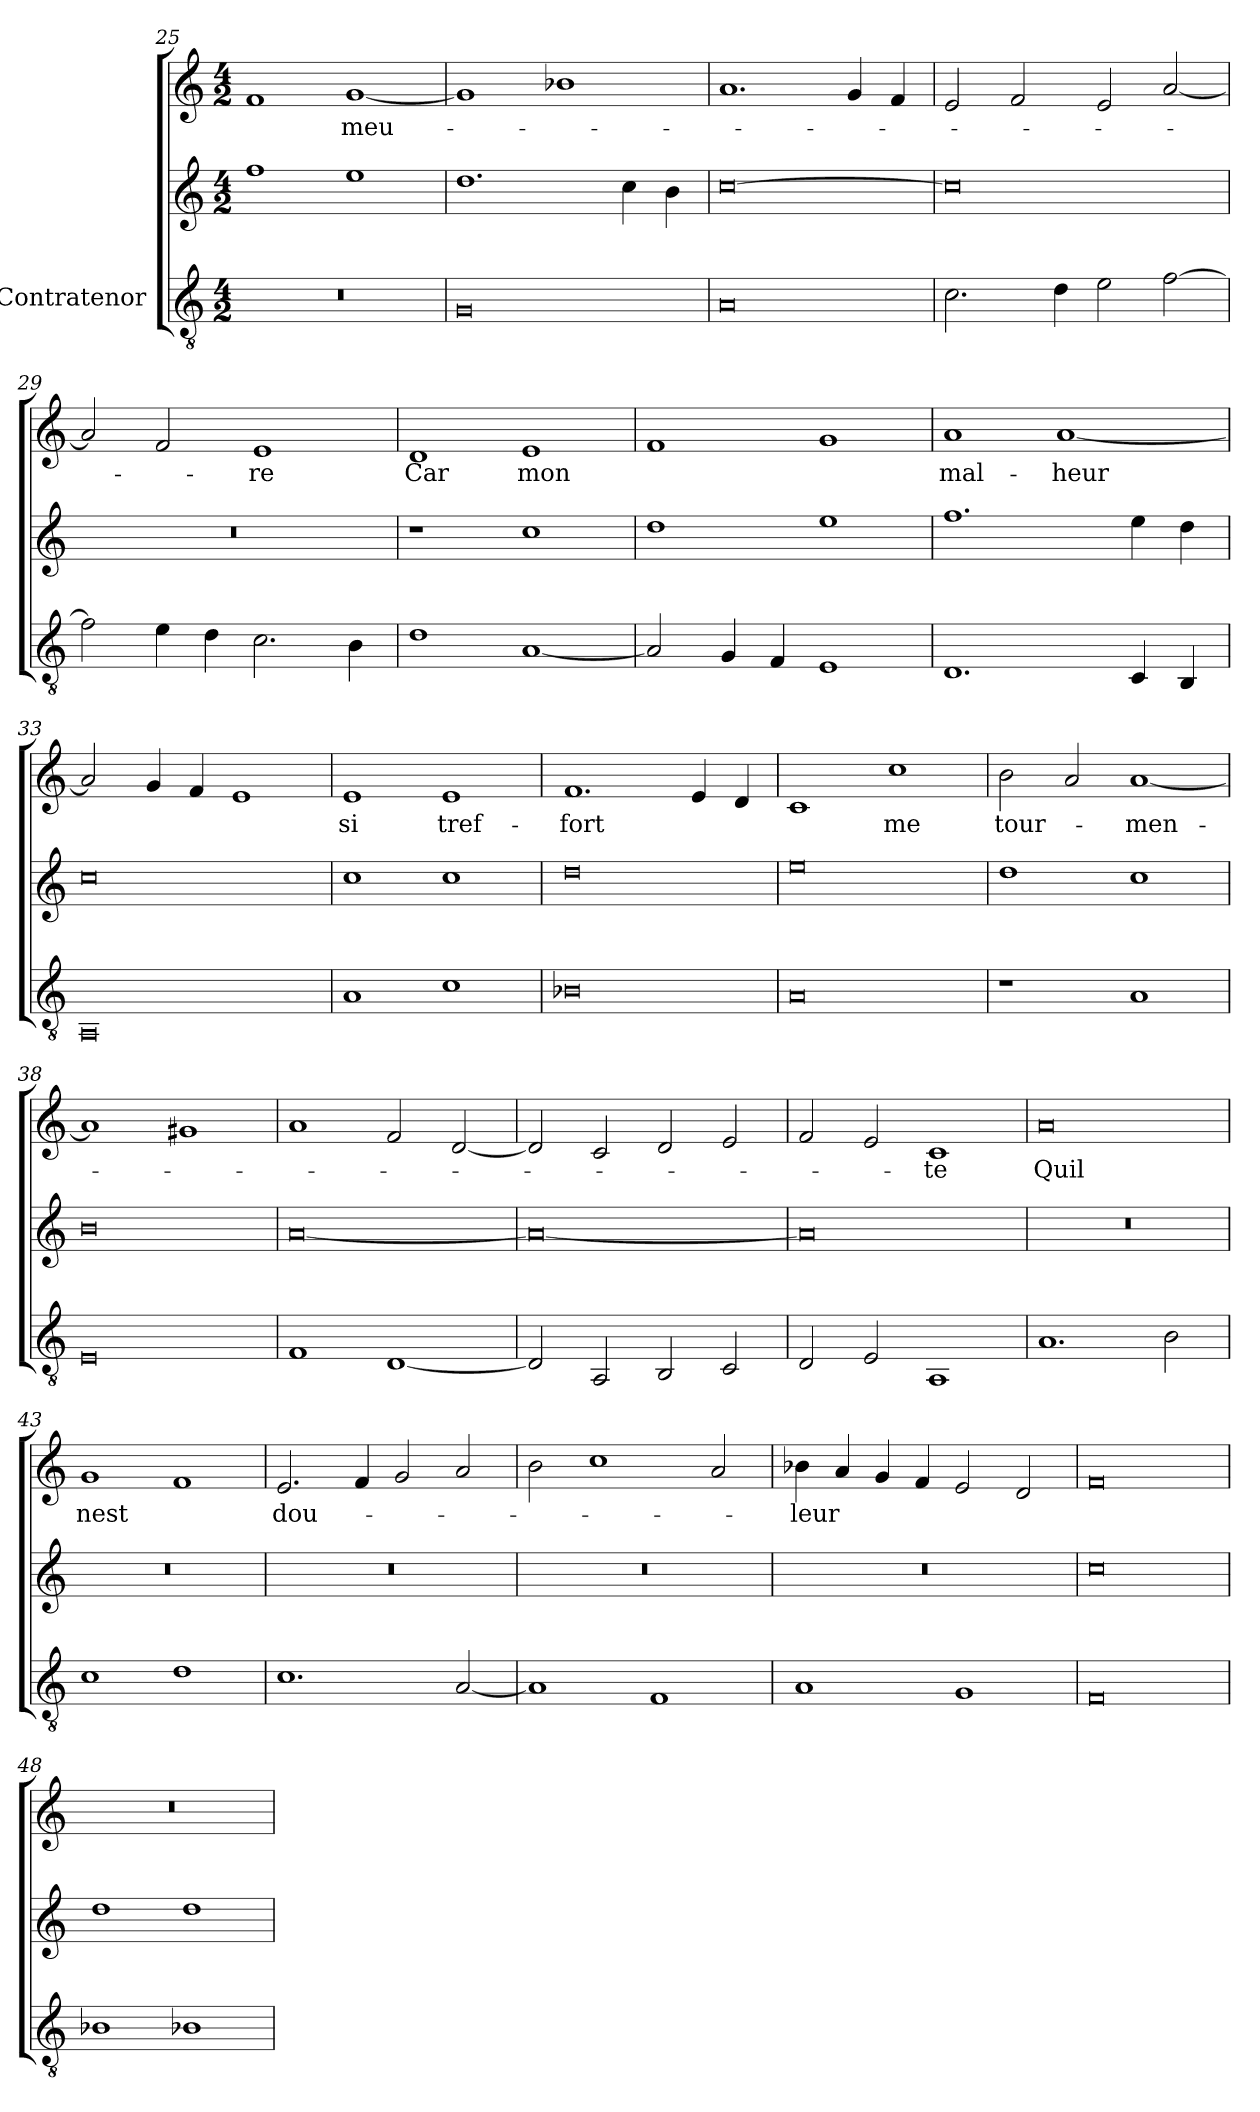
**kern	**kern	**kern	**text
*part3	*part2	*part1	*part1
*staff3	*staff2	*staff1	*staff1
*I"Contratenor	*	*	*
*clefGv2	*clefG2	*clefG2	*
*M4/2	*M4/2	*M4/2	*
=25	=25	=25	=25
0r	1ff	1f	.
.	1ee	[1g	-meu-
=26	=26	=26	=26
0G	1.dd	1g]	.
.	.	1b-X	.
.	4cc	.	.
.	4b	.	.
=27	=27	=27	=27
0A	[0cc	1.a	.
.	.	4g	.
.	.	4f	.
=28	=28	=28	=28
2.c	0cc]	2e	.
.	.	2f	.
4d	.	.	.
2e	.	2e	.
[2f	.	[2a	.
=29	=29	=29	=29
2f]	0r	2a]	.
4e	.	2f	.
4d	.	.	.
2.c	.	1e	-re
4B	.	.	.
=30	=30	=30	=30
1d	1r	1d	-Car
[1A	1cc	1e	-mon
=31	=31	=31	=31
2A]	1dd	1f	.
4G	.	.	.
4F	.	.	.
1E	1ee	1g	.
=32	=32	=32	=32
1.D	1.ff	1a	mal-
.	.	[1a	-heur
4C	4ee	.	.
4BB	4dd	.	.
=33	=33	=33	=33
0AA	0cc	2a]	.
.	.	4g	.
.	.	4f	.
.	.	1e	.
=34	=34	=34	=34
1A	1cc	1e	-si
1c	1cc	1e	tref-
=35	=35	=35	=35
0B-X	0dd	1.f	-fort
.	.	4e	.
.	.	4d	.
=36	=36	=36	=36
0A	0ee	1c	.
.	.	1cc	-me
=37	=37	=37	=37
1r	1dd	2b	tour-
.	.	2a	.
1A	1cc	[1a	-men-
=38	=38	=38	=38
0E	0b	1a]	.
.	.	1g#X	.
=39	=39	=39	=39
1F	[0a	1a	.
[1D	.	2f	.
.	.	[2d	.
=40	=40	=40	=40
2D]	0a_	2d]	.
2AA	.	2c	.
2BB	.	2d	.
2C	.	2e	.
=41	=41	=41	=41
2D	0a]	2f	.
2E	.	2e	.
1AA	.	1c	-te
=42	=42	=42	=42
1.A	0r	0a	-Quil
2B	.	.	.
=43	=43	=43	=43
1c	0r	1g	-nest
1d	.	1f	.
=44	=44	=44	=44
1.c	0r	2.e	dou-
.	.	4f	.
.	.	2g	.
[2A	.	2a	.
=45	=45	=45	=45
1A]	0r	2b	.
.	.	1cc	.
1F	.	.	.
.	.	2a	.
=46	=46	=46	=46
1A	0r	4b-X	-leur
.	.	4a	.
.	.	4g	.
.	.	4f	.
1G	.	2e	.
.	.	2d	.
=47	=47	=47	=47
0F	0cc	0f	.
=48	=48	=48	=48
1B-X	1dd	0r	.
1B-X	1dd	.	.
=	=	=	=
*-	*-	*-	*-
